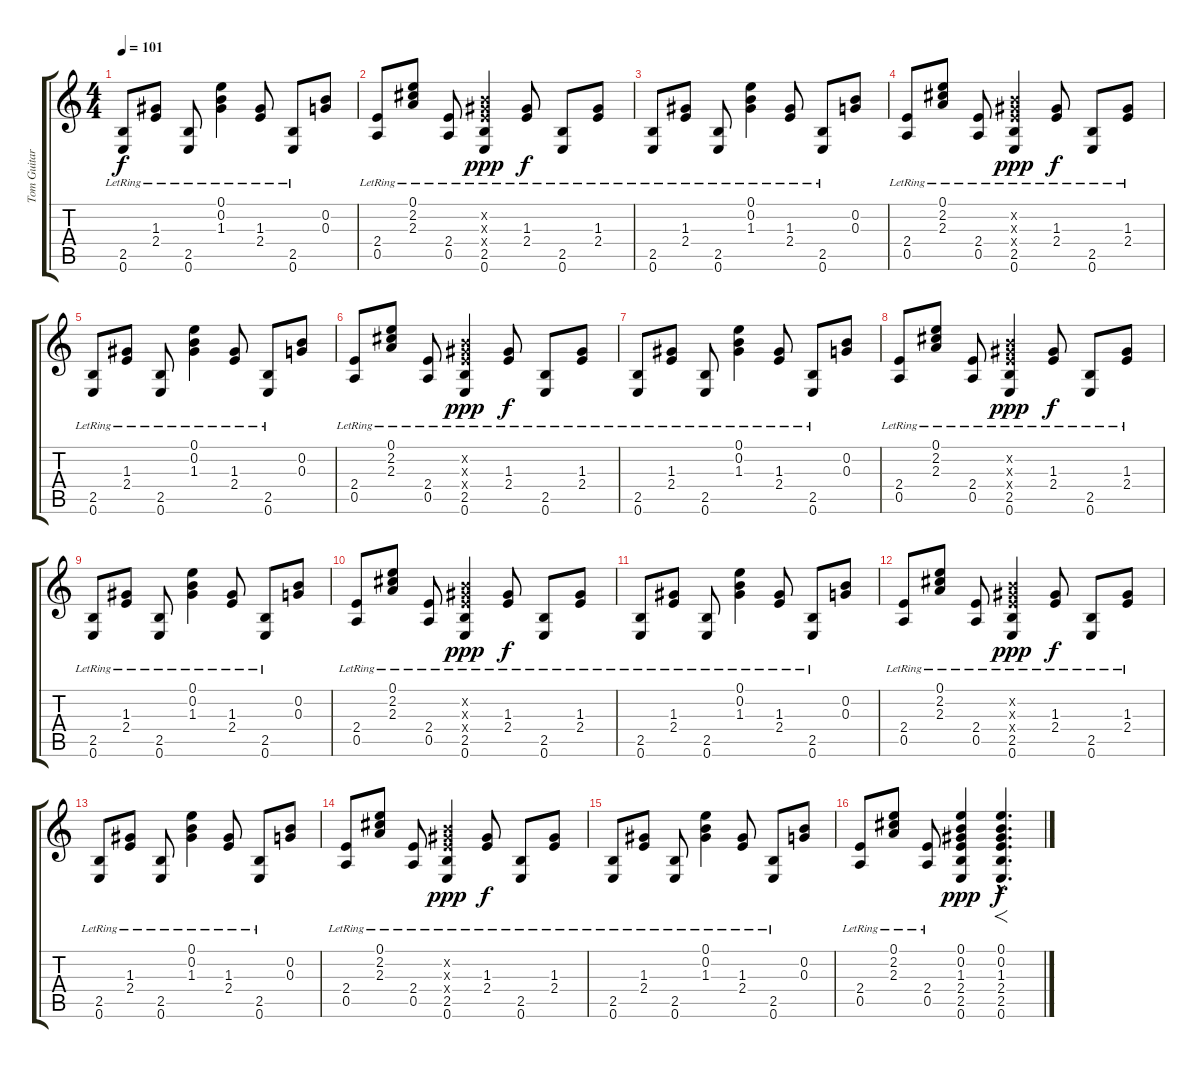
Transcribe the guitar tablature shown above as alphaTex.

\track ("Tom Guitars" "Tom Guitar") {instrument overdrivenguitar}
\staff {score tabs}
\tuning (E4 B3 G3 D3 A2 E2) {hide}
\ts (4 4)
\tempo 101
\clef g2
\ks c
(2.5{lr} 0.6{lr}).8{dy f} (1.3{lr} 2.4{lr}).8 (2.5{lr} 0.6{lr}).8 (0.1{lr} 0.2{lr} 1.3{lr}).4 (1.3{lr} 2.4{lr}).8 (2.5{lr} 0.6{lr}).8 (0.2 0.3).8 |
(2.4{lr} 0.5{lr}).8 (0.1{lr} 2.2{lr} 2.3{lr}).8 (2.4{lr} 0.5{lr}).8 (0.2{x} 1.3{x} 2.4{x} 2.5{lr} 0.6{lr}).4{dy ppp} (1.3{lr} 2.4{lr}).8{dy f} (2.5{lr} 0.6{lr}).8 (1.3{lr} 2.4{lr}).8 |
(2.5{lr} 0.6{lr}).8 (1.3{lr} 2.4{lr}).8 (2.5{lr} 0.6{lr}).8 (0.1{lr} 0.2{lr} 1.3{lr}).4 (1.3{lr} 2.4{lr}).8 (2.5{lr} 0.6{lr}).8 (0.2 0.3).8 |
(2.4{lr} 0.5{lr}).8 (0.1{lr} 2.2{lr} 2.3{lr}).8 (2.4{lr} 0.5{lr}).8 (0.2{x} 1.3{x} 2.4{x} 2.5{lr} 0.6{lr}).4{dy ppp} (1.3{lr} 2.4{lr}).8{dy f} (2.5{lr} 0.6{lr}).8 (1.3{lr} 2.4{lr}).8 |
(2.5{lr} 0.6{lr}).8 (1.3{lr} 2.4{lr}).8 (2.5{lr} 0.6{lr}).8 (0.1{lr} 0.2{lr} 1.3{lr}).4 (1.3{lr} 2.4{lr}).8 (2.5{lr} 0.6{lr}).8 (0.2 0.3).8 |
(2.4{lr} 0.5{lr}).8 (0.1{lr} 2.2{lr} 2.3{lr}).8 (2.4{lr} 0.5{lr}).8 (0.2{x} 1.3{x} 2.4{x} 2.5{lr} 0.6{lr}).4{dy ppp} (1.3{lr} 2.4{lr}).8{dy f} (2.5{lr} 0.6{lr}).8 (1.3{lr} 2.4{lr}).8 |
(2.5{lr} 0.6{lr}).8 (1.3{lr} 2.4{lr}).8 (2.5{lr} 0.6{lr}).8 (0.1{lr} 0.2{lr} 1.3{lr}).4 (1.3{lr} 2.4{lr}).8 (2.5{lr} 0.6{lr}).8 (0.2 0.3).8 |
(2.4{lr} 0.5{lr}).8 (0.1{lr} 2.2{lr} 2.3{lr}).8 (2.4{lr} 0.5{lr}).8 (0.2{x} 1.3{x} 2.4{x} 2.5{lr} 0.6{lr}).4{dy ppp} (1.3{lr} 2.4{lr}).8{dy f} (2.5{lr} 0.6{lr}).8 (1.3{lr} 2.4{lr}).8 |
(2.5{lr} 0.6{lr}).8 (1.3{lr} 2.4{lr}).8 (2.5{lr} 0.6{lr}).8 (0.1{lr} 0.2{lr} 1.3{lr}).4 (1.3{lr} 2.4{lr}).8 (2.5{lr} 0.6{lr}).8 (0.2 0.3).8 |
(2.4{lr} 0.5{lr}).8 (0.1{lr} 2.2{lr} 2.3{lr}).8 (2.4{lr} 0.5{lr}).8 (0.2{x} 1.3{x} 2.4{x} 2.5{lr} 0.6{lr}).4{dy ppp} (1.3{lr} 2.4{lr}).8{dy f} (2.5{lr} 0.6{lr}).8 (1.3{lr} 2.4{lr}).8 |
(2.5{lr} 0.6{lr}).8 (1.3{lr} 2.4{lr}).8 (2.5{lr} 0.6{lr}).8 (0.1{lr} 0.2{lr} 1.3{lr}).4 (1.3{lr} 2.4{lr}).8 (2.5{lr} 0.6{lr}).8 (0.2 0.3).8 |
(2.4{lr} 0.5{lr}).8 (0.1{lr} 2.2{lr} 2.3{lr}).8 (2.4{lr} 0.5{lr}).8 (0.2{x} 1.3{x} 2.4{x} 2.5{lr} 0.6{lr}).4{dy ppp} (1.3{lr} 2.4{lr}).8{dy f} (2.5{lr} 0.6{lr}).8 (1.3{lr} 2.4{lr}).8 |
(2.5{lr} 0.6{lr}).8 (1.3{lr} 2.4{lr}).8 (2.5{lr} 0.6{lr}).8 (0.1{lr} 0.2{lr} 1.3{lr}).4 (1.3{lr} 2.4{lr}).8 (2.5{lr} 0.6{lr}).8 (0.2 0.3).8 |
(2.4{lr} 0.5{lr}).8 (0.1{lr} 2.2{lr} 2.3{lr}).8 (2.4{lr} 0.5{lr}).8 (0.2{x} 1.3{x} 2.4{x} 2.5{lr} 0.6{lr}).4{dy ppp} (1.3{lr} 2.4{lr}).8{dy f} (2.5{lr} 0.6{lr}).8 (1.3{lr} 2.4{lr}).8 |
(2.5{lr} 0.6{lr}).8 (1.3{lr} 2.4{lr}).8 (2.5{lr} 0.6{lr}).8 (0.1{lr} 0.2{lr} 1.3{lr}).4 (1.3{lr} 2.4{lr}).8 (2.5{lr} 0.6{lr}).8 (0.2 0.3).8 |
(2.4{lr} 0.5{lr}).8 (0.1{lr} 2.2{lr} 2.3{lr}).8 (2.4{lr} 0.5{lr}).8 (0.1 0.2 1.3 2.4 2.5 0.6).4{dy ppp} (0.1{hac} 0.2{hac} 1.3{hac} 2.4{hac} 2.5{hac} 0.6{hac}).4{f d dy f instrument overdrivenguitar}
